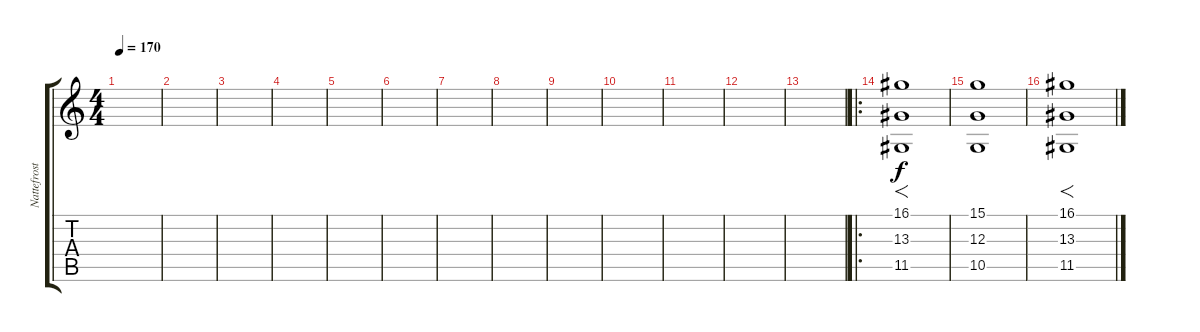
\track ("Nattefrost" "Nattefrost") {instrument fx7echoes}
\staff {score tabs}
\tuning (E4 B3 G3 D3 A2 E2) {hide}
\ts (4 4)
\tempo 170
\clef g2
\ks c
|
|
|
|
|
|
|
|
|
|
|
|
|
\ro
(16.1 13.3 11.5).1{f} |
(15.1 12.3 10.5).1 |
(16.1 13.3 11.5).1{f}
